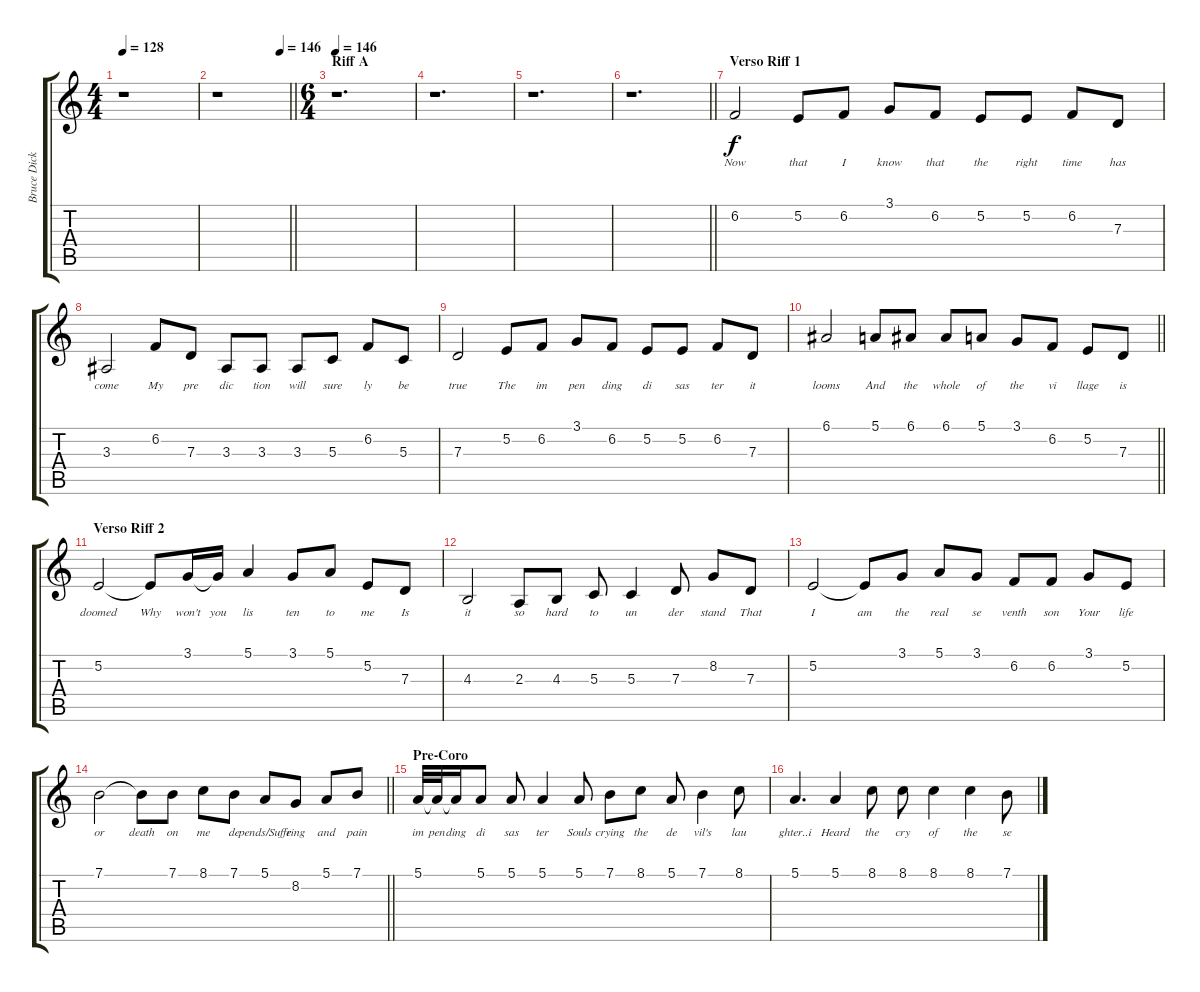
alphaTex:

\track ("Bruce Dickinson" "Bruce Dick") {instrument lead2sawtooth}
\staff {score tabs}
\tuning (E4 B3 G3 D3 A2 E2) {hide}
\ts (4 4)
\tempo 128
\clef g2
\ks c
r.1{dy f} |
\tempo (146 0.875)
\barLineRight lightlight
r.1 |
\ts (6 4)
\section ("" "Riff A")
\tempo 146
r.1{d} |
r.1{d} |
r.1{d} |
\barLineRight lightlight
r.1{d} |
\section ("" "Verso Riff 1")
6.2.2{lyrics (0 "Now") lyrics (1 "") lyrics (2 "") lyrics (3 "") lyrics (4 "")} 5.2.8{lyrics (0 "that") lyrics (1 "") lyrics (2 "") lyrics (3 "") lyrics (4 "")} 6.2.8{lyrics (0 "I") lyrics (1 "") lyrics (2 "") lyrics (3 "") lyrics (4 "")} 3.1.8{lyrics (0 "know") lyrics (1 "") lyrics (2 "") lyrics (3 "") lyrics (4 "")} 6.2.8{lyrics (0 "that") lyrics (1 "") lyrics (2 "") lyrics (3 "") lyrics (4 "")} 5.2.8{lyrics (0 "the") lyrics (1 "") lyrics (2 "") lyrics (3 "") lyrics (4 "")} 5.2.8{lyrics (0 "right") lyrics (1 "") lyrics (2 "") lyrics (3 "") lyrics (4 "")} 6.2.8{lyrics (0 "time") lyrics (1 "") lyrics (2 "") lyrics (3 "") lyrics (4 "")} 7.3.8{lyrics (0 "has") lyrics (1 "") lyrics (2 "") lyrics (3 "") lyrics (4 "")} |
3.3.2{lyrics (0 "come") lyrics (1 "") lyrics (2 "") lyrics (3 "") lyrics (4 "")} 6.2.8{lyrics (0 "My") lyrics (1 "") lyrics (2 "") lyrics (3 "") lyrics (4 "")} 7.3.8{lyrics (0 "pre") lyrics (1 "") lyrics (2 "") lyrics (3 "") lyrics (4 "")} 3.3.8{lyrics (0 "dic") lyrics (1 "") lyrics (2 "") lyrics (3 "") lyrics (4 "")} 3.3.8{lyrics (0 "tion") lyrics (1 "") lyrics (2 "") lyrics (3 "") lyrics (4 "")} 3.3.8{lyrics (0 "will") lyrics (1 "") lyrics (2 "") lyrics (3 "") lyrics (4 "")} 5.3.8{lyrics (0 "sure") lyrics (1 "") lyrics (2 "") lyrics (3 "") lyrics (4 "")} 6.2.8{lyrics (0 "ly") lyrics (1 "") lyrics (2 "") lyrics (3 "") lyrics (4 "")} 5.3.8{lyrics (0 "be") lyrics (1 "") lyrics (2 "") lyrics (3 "") lyrics (4 "")} |
7.3.2{lyrics (0 "true") lyrics (1 "") lyrics (2 "") lyrics (3 "") lyrics (4 "")} 5.2.8{lyrics (0 "The") lyrics (1 "") lyrics (2 "") lyrics (3 "") lyrics (4 "")} 6.2.8{lyrics (0 "im") lyrics (1 "") lyrics (2 "") lyrics (3 "") lyrics (4 "")} 3.1.8{lyrics (0 "pen") lyrics (1 "") lyrics (2 "") lyrics (3 "") lyrics (4 "")} 6.2.8{lyrics (0 "ding") lyrics (1 "") lyrics (2 "") lyrics (3 "") lyrics (4 "")} 5.2.8{lyrics (0 "di") lyrics (1 "") lyrics (2 "") lyrics (3 "") lyrics (4 "")} 5.2.8{lyrics (0 "sas") lyrics (1 "") lyrics (2 "") lyrics (3 "") lyrics (4 "")} 6.2.8{lyrics (0 "ter") lyrics (1 "") lyrics (2 "") lyrics (3 "") lyrics (4 "")} 7.3.8{lyrics (0 "it") lyrics (1 "") lyrics (2 "") lyrics (3 "") lyrics (4 "")} |
\barLineRight lightlight
6.1.2{lyrics (0 "looms") lyrics (1 "") lyrics (2 "") lyrics (3 "") lyrics (4 "")} 5.1.8{lyrics (0 "And") lyrics (1 "") lyrics (2 "") lyrics (3 "") lyrics (4 "")} 6.1.8{lyrics (0 "the") lyrics (1 "") lyrics (2 "") lyrics (3 "") lyrics (4 "")} 6.1.8{lyrics (0 "whole") lyrics (1 "") lyrics (2 "") lyrics (3 "") lyrics (4 "")} 5.1.8{lyrics (0 "of") lyrics (1 "") lyrics (2 "") lyrics (3 "") lyrics (4 "")} 3.1.8{lyrics (0 "the") lyrics (1 "") lyrics (2 "") lyrics (3 "") lyrics (4 "")} 6.2.8{lyrics (0 "vi") lyrics (1 "") lyrics (2 "") lyrics (3 "") lyrics (4 "")} 5.2.8{lyrics (0 "llage") lyrics (1 "") lyrics (2 "") lyrics (3 "") lyrics (4 "")} 7.3.8{lyrics (0 "is") lyrics (1 "") lyrics (2 "") lyrics (3 "") lyrics (4 "")} |
\section ("" "Verso Riff 2")
5.2.2{lyrics (0 "doomed") lyrics (1 "") lyrics (2 "") lyrics (3 "") lyrics (4 "")} 5.2{t}.8{lyrics (0 "Why") lyrics (1 "") lyrics (2 "") lyrics (3 "") lyrics (4 "")} 3.1.16{lyrics (0 "won't") lyrics (1 "") lyrics (2 "") lyrics (3 "") lyrics (4 "")} 3.1{t}.16{lyrics (0 "you") lyrics (1 "") lyrics (2 "") lyrics (3 "") lyrics (4 "")} 5.1.4{lyrics (0 "lis") lyrics (1 "") lyrics (2 "") lyrics (3 "") lyrics (4 "")} 3.1.8{lyrics (0 "ten") lyrics (1 "") lyrics (2 "") lyrics (3 "") lyrics (4 "")} 5.1.8{lyrics (0 "to") lyrics (1 "") lyrics (2 "") lyrics (3 "") lyrics (4 "")} 5.2.8{lyrics (0 "me") lyrics (1 "") lyrics (2 "") lyrics (3 "") lyrics (4 "")} 7.3.8{lyrics (0 "Is") lyrics (1 "") lyrics (2 "") lyrics (3 "") lyrics (4 "")} |
4.3.2{lyrics (0 "it") lyrics (1 "") lyrics (2 "") lyrics (3 "") lyrics (4 "")} 2.3.8{lyrics (0 "so") lyrics (1 "") lyrics (2 "") lyrics (3 "") lyrics (4 "")} 4.3.8{lyrics (0 "hard") lyrics (1 "") lyrics (2 "") lyrics (3 "") lyrics (4 "")} 5.3.8{lyrics (0 "to") lyrics (1 "") lyrics (2 "") lyrics (3 "") lyrics (4 "")} 5.3.4{lyrics (0 "un") lyrics (1 "") lyrics (2 "") lyrics (3 "") lyrics (4 "")} 7.3.8{lyrics (0 "der") lyrics (1 "") lyrics (2 "") lyrics (3 "") lyrics (4 "")} 8.2.8{lyrics (0 "stand") lyrics (1 "") lyrics (2 "") lyrics (3 "") lyrics (4 "")} 7.3.8{lyrics (0 "That") lyrics (1 "") lyrics (2 "") lyrics (3 "") lyrics (4 "")} |
5.2.2{lyrics (0 "I") lyrics (1 "") lyrics (2 "") lyrics (3 "") lyrics (4 "")} 5.2{t}.8{lyrics (0 "am") lyrics (1 "") lyrics (2 "") lyrics (3 "") lyrics (4 "")} 3.1.8{lyrics (0 "the") lyrics (1 "") lyrics (2 "") lyrics (3 "") lyrics (4 "")} 5.1.8{lyrics (0 "real") lyrics (1 "") lyrics (2 "") lyrics (3 "") lyrics (4 "")} 3.1.8{lyrics (0 "se") lyrics (1 "") lyrics (2 "") lyrics (3 "") lyrics (4 "")} 6.2.8{lyrics (0 "venth") lyrics (1 "") lyrics (2 "") lyrics (3 "") lyrics (4 "")} 6.2.8{lyrics (0 "son") lyrics (1 "") lyrics (2 "") lyrics (3 "") lyrics (4 "")} 3.1.8{lyrics (0 "Your") lyrics (1 "") lyrics (2 "") lyrics (3 "") lyrics (4 "")} 5.2.8{lyrics (0 "life") lyrics (1 "") lyrics (2 "") lyrics (3 "") lyrics (4 "")} |
\barLineRight lightlight
7.1.2{lyrics (0 "or") lyrics (1 "") lyrics (2 "") lyrics (3 "") lyrics (4 "")} 7.1{t}.8{lyrics (0 "death") lyrics (1 "") lyrics (2 "") lyrics (3 "") lyrics (4 "")} 7.1.8{lyrics (0 "on") lyrics (1 "") lyrics (2 "") lyrics (3 "") lyrics (4 "")} 8.1.8{lyrics (0 "me") lyrics (1 "") lyrics (2 "") lyrics (3 "") lyrics (4 "")} 7.1.8{lyrics (0 "de") lyrics (1 "") lyrics (2 "") lyrics (3 "") lyrics (4 "")} 5.1.8{lyrics (0 "pends/Suffe") lyrics (1 "") lyrics (2 "") lyrics (3 "") lyrics (4 "")} 8.2.8{lyrics (0 "ring") lyrics (1 "") lyrics (2 "") lyrics (3 "") lyrics (4 "")} 5.1.8{lyrics (0 "and") lyrics (1 "") lyrics (2 "") lyrics (3 "") lyrics (4 "")} 7.1.8{lyrics (0 "pain") lyrics (1 "") lyrics (2 "") lyrics (3 "") lyrics (4 "")} |
\section ("" "Pre-Coro")
5.1.32{lyrics (0 "im") lyrics (1 "") lyrics (2 "") lyrics (3 "") lyrics (4 "")} 5.1{t}.32{lyrics (0 "pen") lyrics (1 "") lyrics (2 "") lyrics (3 "") lyrics (4 "")} 5.1{t}.16{lyrics (0 "ding") lyrics (1 "") lyrics (2 "") lyrics (3 "") lyrics (4 "")} 5.1.8{lyrics (0 "di") lyrics (1 "") lyrics (2 "") lyrics (3 "") lyrics (4 "")} 5.1.8{lyrics (0 "sas") lyrics (1 "") lyrics (2 "") lyrics (3 "") lyrics (4 "")} 5.1.4{lyrics (0 "ter") lyrics (1 "") lyrics (2 "") lyrics (3 "") lyrics (4 "")} 5.1.8{lyrics (0 "Souls") lyrics (1 "") lyrics (2 "") lyrics (3 "") lyrics (4 "")} 7.1.8{lyrics (0 "crying") lyrics (1 "") lyrics (2 "") lyrics (3 "") lyrics (4 "")} 8.1.8{lyrics (0 "the") lyrics (1 "") lyrics (2 "") lyrics (3 "") lyrics (4 "")} 5.1.8{lyrics (0 "de") lyrics (1 "") lyrics (2 "") lyrics (3 "") lyrics (4 "")} 7.1.4{lyrics (0 "vil's") lyrics (1 "") lyrics (2 "") lyrics (3 "") lyrics (4 "")} 8.1.8{lyrics (0 "lau") lyrics (1 "") lyrics (2 "") lyrics (3 "") lyrics (4 "")} |
5.1.4{d lyrics (0 "ghter..i") lyrics (1 "") lyrics (2 "") lyrics (3 "") lyrics (4 "")} 5.1.4{lyrics (0 "Heard") lyrics (1 "") lyrics (2 "") lyrics (3 "") lyrics (4 "")} 8.1.8{lyrics (0 "the") lyrics (1 "") lyrics (2 "") lyrics (3 "") lyrics (4 "")} 8.1.8{lyrics (0 "cry") lyrics (1 "") lyrics (2 "") lyrics (3 "") lyrics (4 "")} 8.1.4{lyrics (0 "of") lyrics (1 "") lyrics (2 "") lyrics (3 "") lyrics (4 "")} 8.1.4{lyrics (0 "the") lyrics (1 "") lyrics (2 "") lyrics (3 "") lyrics (4 "")} 7.1.8{lyrics (0 "se") lyrics (1 "") lyrics (2 "") lyrics (3 "") lyrics (4 "")}
